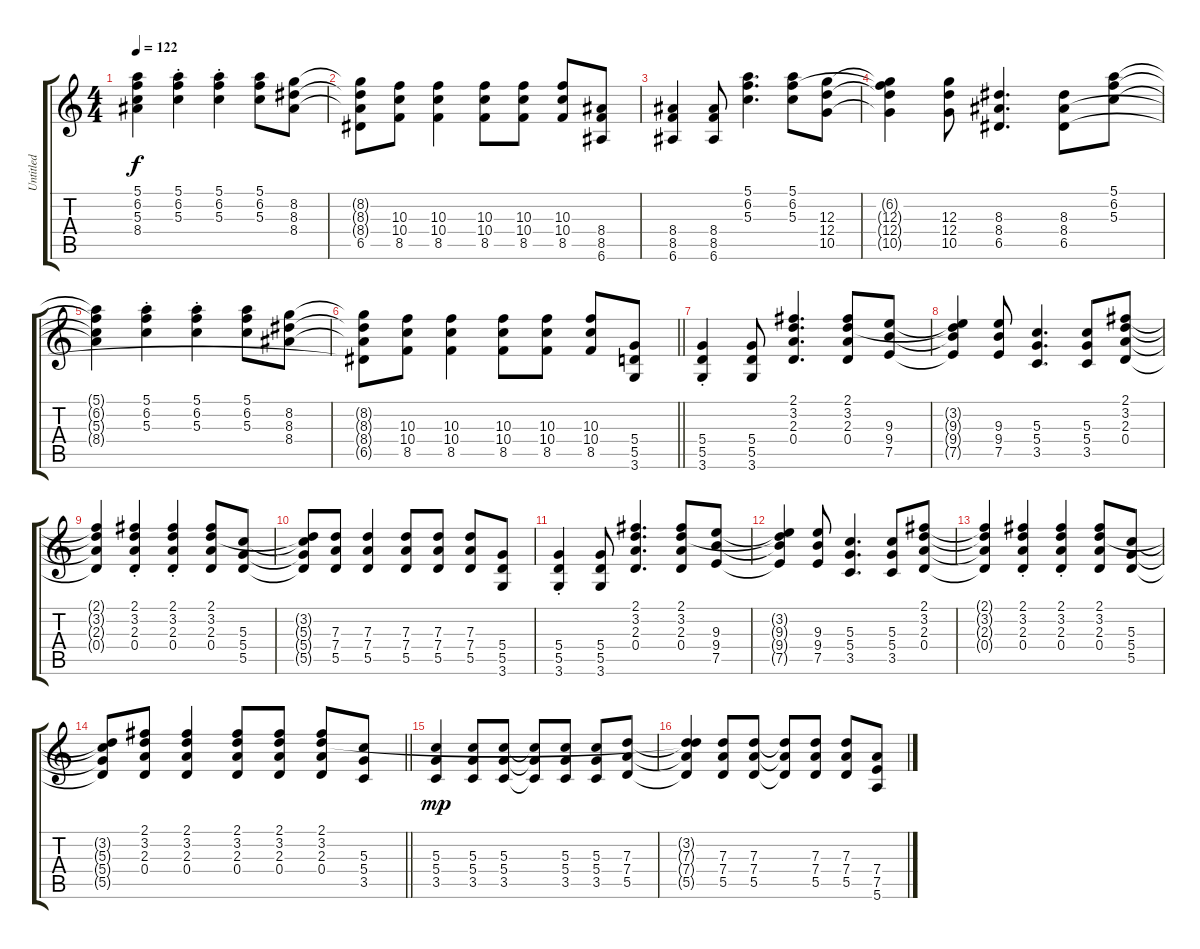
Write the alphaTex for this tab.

\track ("Untitled" "Untitled") {instrument overdrivenguitar}
\staff {score tabs}
\tuning (E4 B3 G3 D3 A2 E2) {hide}
\ts (4 4)
\tempo 122
\clef g2
\ks c
(5.1{t} 6.2{t} 5.3{t} 8.4{t}).4{dy f} (5.1{st} 6.2{st} 5.3{st}).4 (5.1{st} 6.2{st} 5.3{st}).4 (5.1 6.2 5.3).8 (8.2 8.3 8.4).8 |
(8.2{t} 8.3{t} 8.4{t} 6.5{t}).8 (10.3 10.4 8.5).8 (10.3 10.4 8.5).4 (10.3 10.4 8.5).8 (10.3 10.4 8.5).8 (10.3 10.4 8.5).8 (8.4 8.5 6.6).8 |
(8.4 8.5 6.6).4 (8.4 8.5 6.6).8 (5.1 6.2 5.3).4{d} (5.1 6.2 5.3).8 (12.3 12.4 10.5).8 |
(6.2{t} 12.3{t} 12.4{t} 10.5{t}).4 (12.3 12.4 10.5).8 (8.3 8.4 6.5).4{d} (8.3 8.4 6.5).8 (5.1 6.2 5.3).8 |
(5.1{t} 6.2{t} 5.3{t} 8.4{t}).4 (5.1{st} 6.2{st} 5.3{st}).4 (5.1{st} 6.2{st} 5.3{st}).4 (5.1 6.2 5.3).8 (8.2 8.3 8.4).8 |
\barLineRight lightlight
(8.2{t} 8.3{t} 8.4{t} 6.5{t}).8 (10.3 10.4 8.5).8 (10.3 10.4 8.5).4 (10.3 10.4 8.5).8 (10.3 10.4 8.5).8 (10.3 10.4 8.5).8 (5.4 5.5 3.6).8 |
(5.4{st} 5.5{st} 3.6{st}).4 (5.4 5.5 3.6).8 (2.1 3.2 2.3 0.4).4{d} (2.1 3.2 2.3 0.4).8 (9.3 9.4 7.5).8 |
(3.2{t} 9.3{t} 9.4{t} 7.5{t}).4 (9.3 9.4 7.5).8 (5.3 5.4 3.5).4{d} (5.3 5.4 3.5).8 (2.1 3.2 2.3 0.4).8 |
(2.1{t} 3.2{t} 2.3{t} 0.4{t}).4 (2.1{st} 3.2{st} 2.3{st} 0.4{st}).4 (2.1{st} 3.2{st} 2.3{st} 0.4{st}).4 (2.1 3.2 2.3 0.4).8 (5.3 5.4 5.5).8 |
(3.2{t} 5.3{t} 5.4{t} 5.5{t}).8 (7.3 7.4 5.5).8 (7.3 7.4 5.5).4 (7.3 7.4 5.5).8 (7.3 7.4 5.5).8 (7.3 7.4 5.5).8 (5.4 5.5 3.6).8 |
(5.4{st} 5.5{st} 3.6{st}).4 (5.4 5.5 3.6).8 (2.1 3.2 2.3 0.4).4{d} (2.1 3.2 2.3 0.4).8 (9.3 9.4 7.5).8 |
(3.2{t} 9.3{t} 9.4{t} 7.5{t}).4 (9.3 9.4 7.5).8 (5.3 5.4 3.5).4{d} (5.3 5.4 3.5).8 (2.1 3.2 2.3 0.4).8 |
(2.1{t} 3.2{t} 2.3{t} 0.4{t}).4 (2.1{st} 3.2{st} 2.3{st} 0.4{st}).4 (2.1{st} 3.2{st} 2.3{st} 0.4{st}).4 (2.1 3.2 2.3 0.4).8 (5.3 5.4 5.5).8 |
\barLineRight lightlight
(3.2{t} 5.3{t} 5.4{t} 5.5{t}).8 (2.1 3.2 2.3 0.4).8 (2.1 3.2 2.3 0.4).4 (2.1 3.2 2.3 0.4).8 (2.1 3.2 2.3 0.4).8 (2.1 3.2 2.3 0.4).8 (5.3 5.4 3.5).8 |
(5.3 5.4 3.5).4{dy mp} (5.3 5.4 3.5).8 (5.3 5.4 3.5).8 (5.3{t} 5.4{t} 3.5{t}).8 (5.3 5.4 3.5).8 (5.3 5.4 3.5).8 (7.3 7.4 5.5).8 |
(3.2{t} 7.3{t} 7.4{t} 5.5{t}).4 (7.3 7.4 5.5).8 (7.3 7.4 5.5).8 (7.3{t} 7.4{t} 5.5{t}).8 (7.3 7.4 5.5).8 (7.3 7.4 5.5).8 (7.4 7.5 5.6).8
